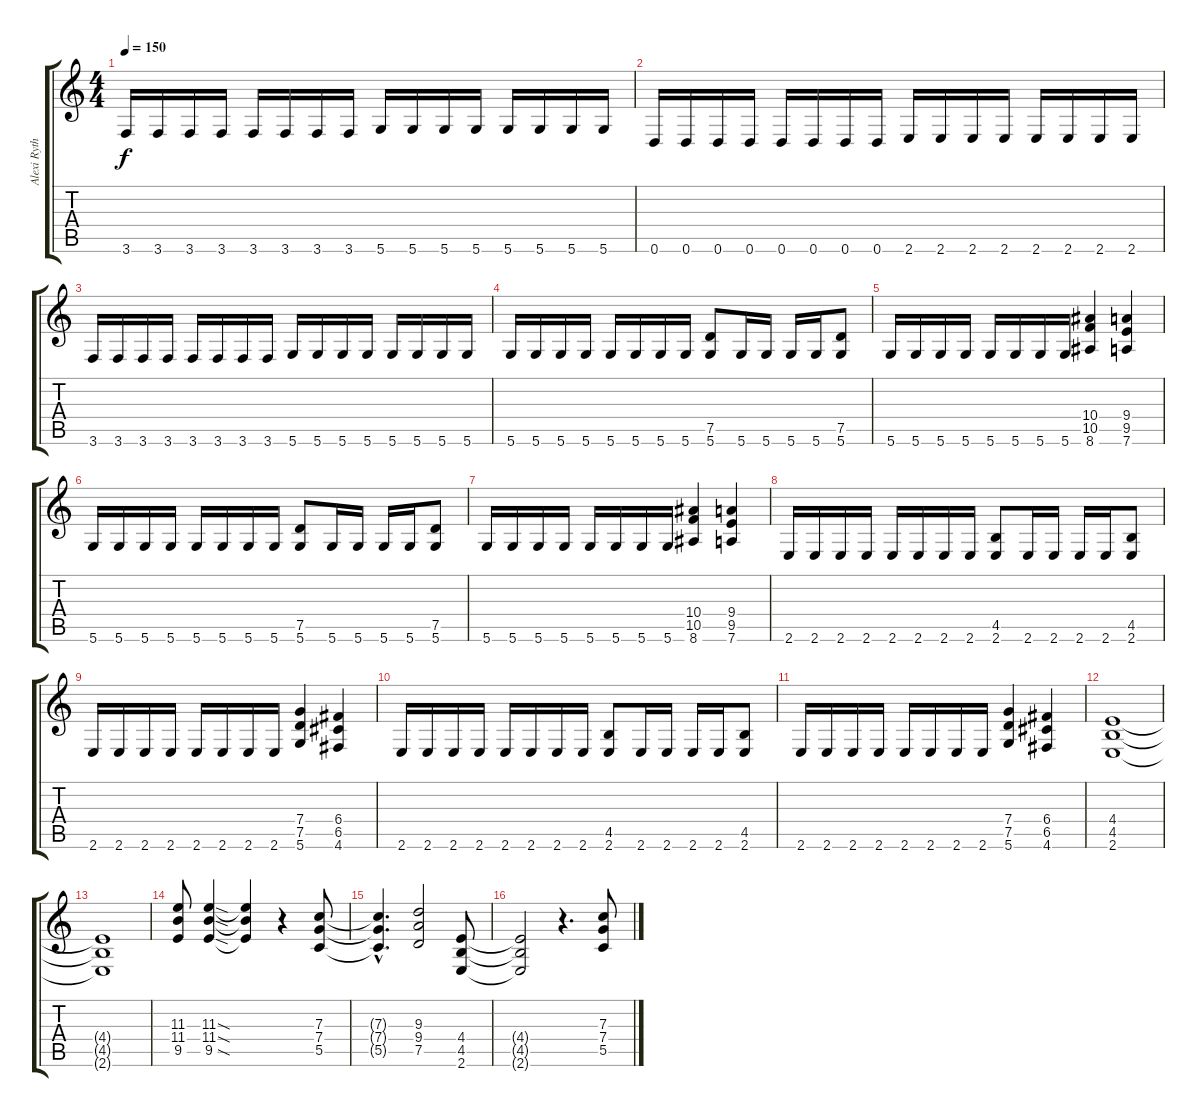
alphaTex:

\track ("Alexi Rythm" "Alexi Ryth") {instrument distortionguitar}
\staff {score tabs}
\tuning (D4 A3 F3 C3 G2 D2) {hide}
\ts (4 4)
\tempo 150
\clef g2
\ks c
3.6.16{dy f} 3.6.16 3.6.16 3.6.16 3.6.16 3.6.16 3.6.16 3.6.16 5.6.16 5.6.16 5.6.16 5.6.16 5.6.16 5.6.16 5.6.16 5.6.16 |
0.6.16 0.6.16 0.6.16 0.6.16 0.6.16 0.6.16 0.6.16 0.6.16 2.6.16 2.6.16 2.6.16 2.6.16 2.6.16 2.6.16 2.6.16 2.6.16 |
3.6.16 3.6.16 3.6.16 3.6.16 3.6.16 3.6.16 3.6.16 3.6.16 5.6.16 5.6.16 5.6.16 5.6.16 5.6.16 5.6.16 5.6.16 5.6.16 |
5.6.16 5.6.16 5.6.16 5.6.16 5.6.16 5.6.16 5.6.16 5.6.16 (7.5 5.6).8 5.6.16 5.6.16 5.6.16 5.6.16 (7.5 5.6).8 |
5.6.16 5.6.16 5.6.16 5.6.16 5.6.16 5.6.16 5.6.16 5.6.16 (10.4 10.5 8.6).4 (9.4 9.5 7.6).4 |
5.6.16 5.6.16 5.6.16 5.6.16 5.6.16 5.6.16 5.6.16 5.6.16 (7.5 5.6).8 5.6.16 5.6.16 5.6.16 5.6.16 (7.5 5.6).8 |
5.6.16 5.6.16 5.6.16 5.6.16 5.6.16 5.6.16 5.6.16 5.6.16 (10.4 10.5 8.6).4 (9.4 9.5 7.6).4 |
2.6.16 2.6.16 2.6.16 2.6.16 2.6.16 2.6.16 2.6.16 2.6.16 (4.5 2.6).8 2.6.16 2.6.16 2.6.16 2.6.16 (4.5 2.6).8 |
2.6.16 2.6.16 2.6.16 2.6.16 2.6.16 2.6.16 2.6.16 2.6.16 (7.4 7.5 5.6).4 (6.4 6.5 4.6).4 |
2.6.16 2.6.16 2.6.16 2.6.16 2.6.16 2.6.16 2.6.16 2.6.16 (4.5 2.6).8 2.6.16 2.6.16 2.6.16 2.6.16 (4.5 2.6).8 |
2.6.16 2.6.16 2.6.16 2.6.16 2.6.16 2.6.16 2.6.16 2.6.16 (7.4 7.5 5.6).4 (6.4 6.5 4.6).4 |
(4.4 4.5 2.6).1 |
(4.4{t} 4.5{t} 2.6{t}).1 |
(11.3 11.4 9.5).8 (11.3{sod} 11.4{sod} 9.5{sod}).4 (11.3{t} 11.4{t} 9.5{t}).4 r.4 (7.3 7.4 5.5).8 |
(7.3{hac t} 7.4{hac t} 5.5{hac t}).4{d} (9.3 9.4 7.5).2 (4.4 4.5 2.6).8 |
(4.4{t} 4.5{t} 2.6{t}).2 r.4{d} (7.3 7.4 5.5).8
